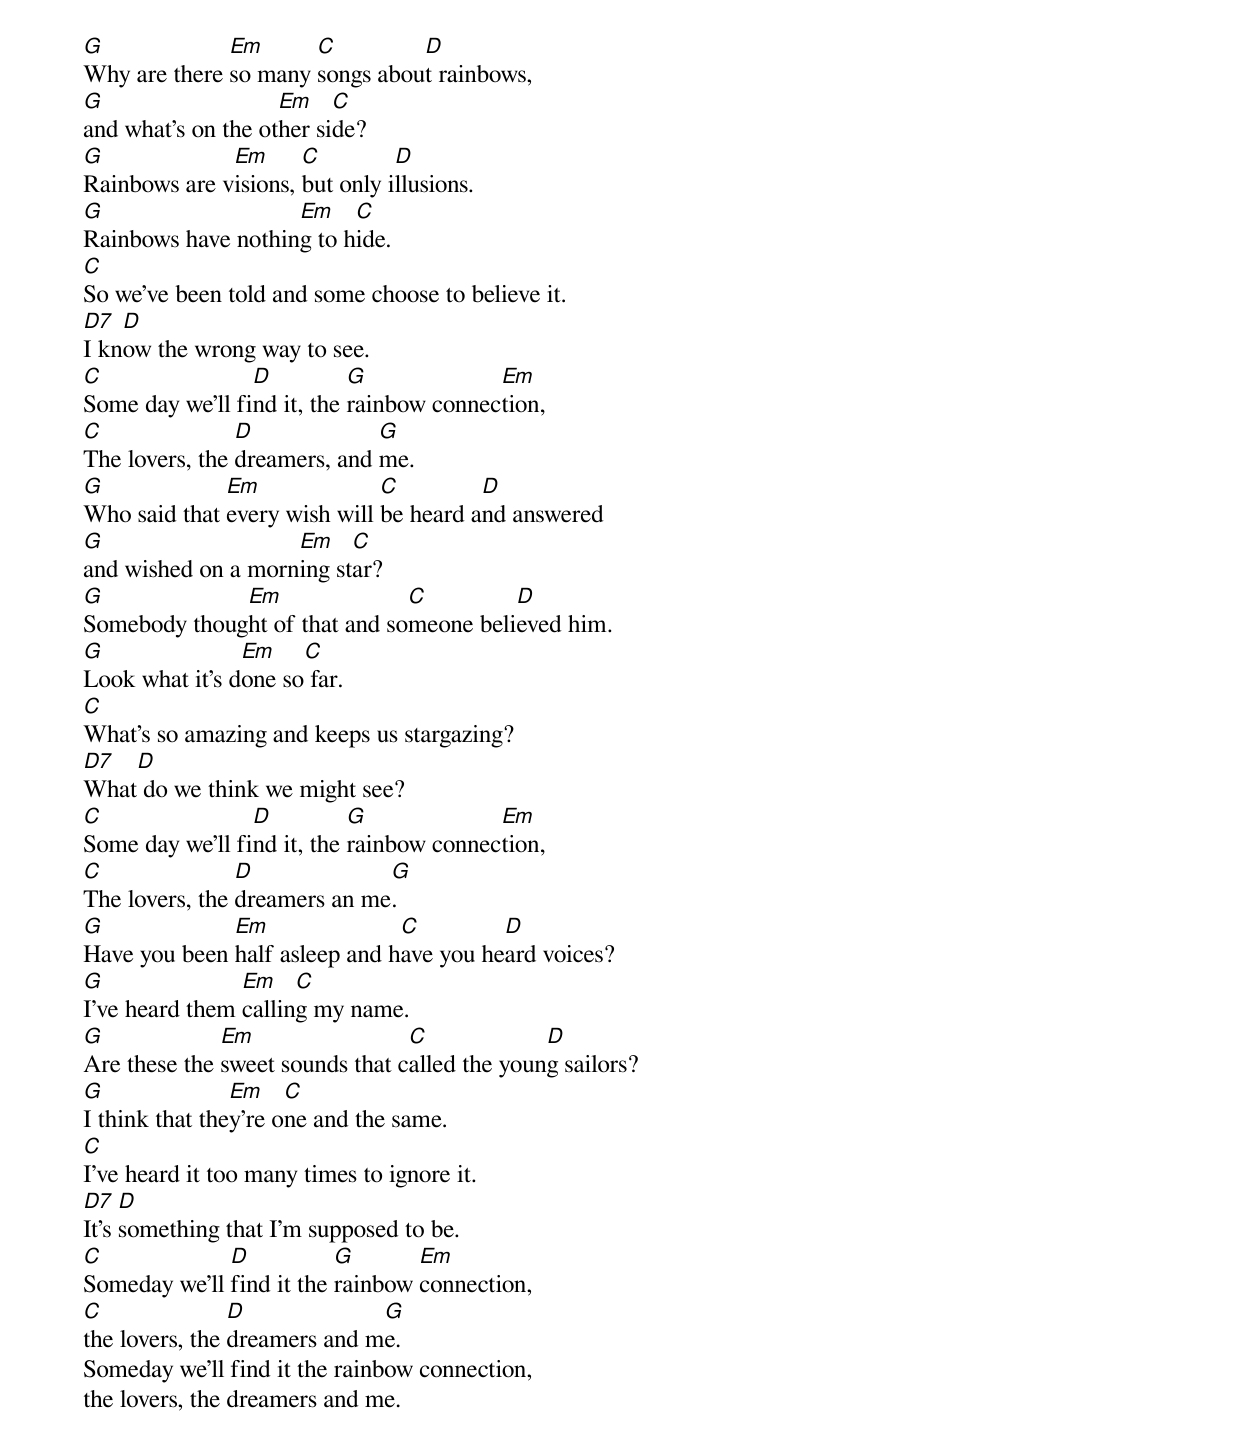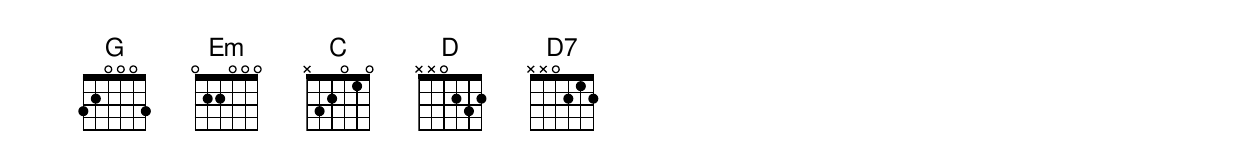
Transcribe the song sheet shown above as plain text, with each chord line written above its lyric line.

G             Em      C         D
Why are there so many songs about rainbows,
G                   Em    C
and what's on the other side?
G             Em      C         D
Rainbows are visions, but only illusions.
G                   Em    C
Rainbows have nothing to hide.
C
So we've been told and some choose to believe it.
D7  D
I know the wrong way to see.
C                D          G             Em
Some day we'll find it, the rainbow connection,
C               D             G
The lovers, the dreamers, and me.
G             Em              C         D
Who said that every wish will be heard and answered
G                   Em    C
and wished on a morning star?
G             Em               C         D
Somebody thought of that and someone believed him.
G               Em    C
Look what it's done so far.
C
What's so amazing and keeps us stargazing?
D7  D
What do we think we might see?
C                D          G             Em
Some day we'll find it, the rainbow connection,
C               D             G
The lovers, the dreamers an me.
G             Em               C         D
Have you been half asleep and have you heard voices?
G               Em    C
I've heard them calling my name.
G             Em                 C             D
Are these the sweet sounds that called the young sailors?
G               Em    C
I think that they're one and the same.
C
I've heard it too many times to ignore it.
D7   D
It's something that I'm supposed to be.
C             D           G       Em
Someday we'll find it the rainbow connection,
C               D             G
the lovers, the dreamers and me.
Someday we'll find it the rainbow connection,
the lovers, the dreamers and me.
